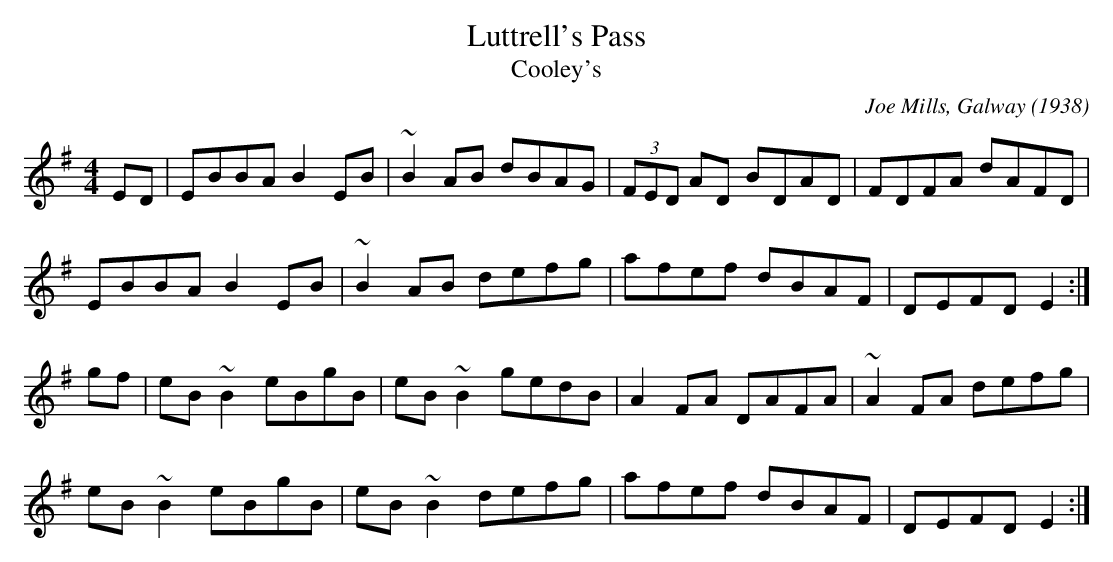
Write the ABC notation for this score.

X:1
T:Luttrell's Pass
T:Cooley's
C:Joe Mills, Galway (1938)
M:4/4
K:Em
ED|EBBA B2EB|~B2AB dBAG|(3FED AD BDAD|FDFA dAFD|
EBBA B2EB|~B2AB defg|afef dBAF| DEFD E2:|
gf|eB~B2 eBgB|eB~B2 gedB|A2FA DAFA|~A2FA defg|
eB~B2 eBgB|eB~B2 defg|afef dBAF| DEFD E2:|
